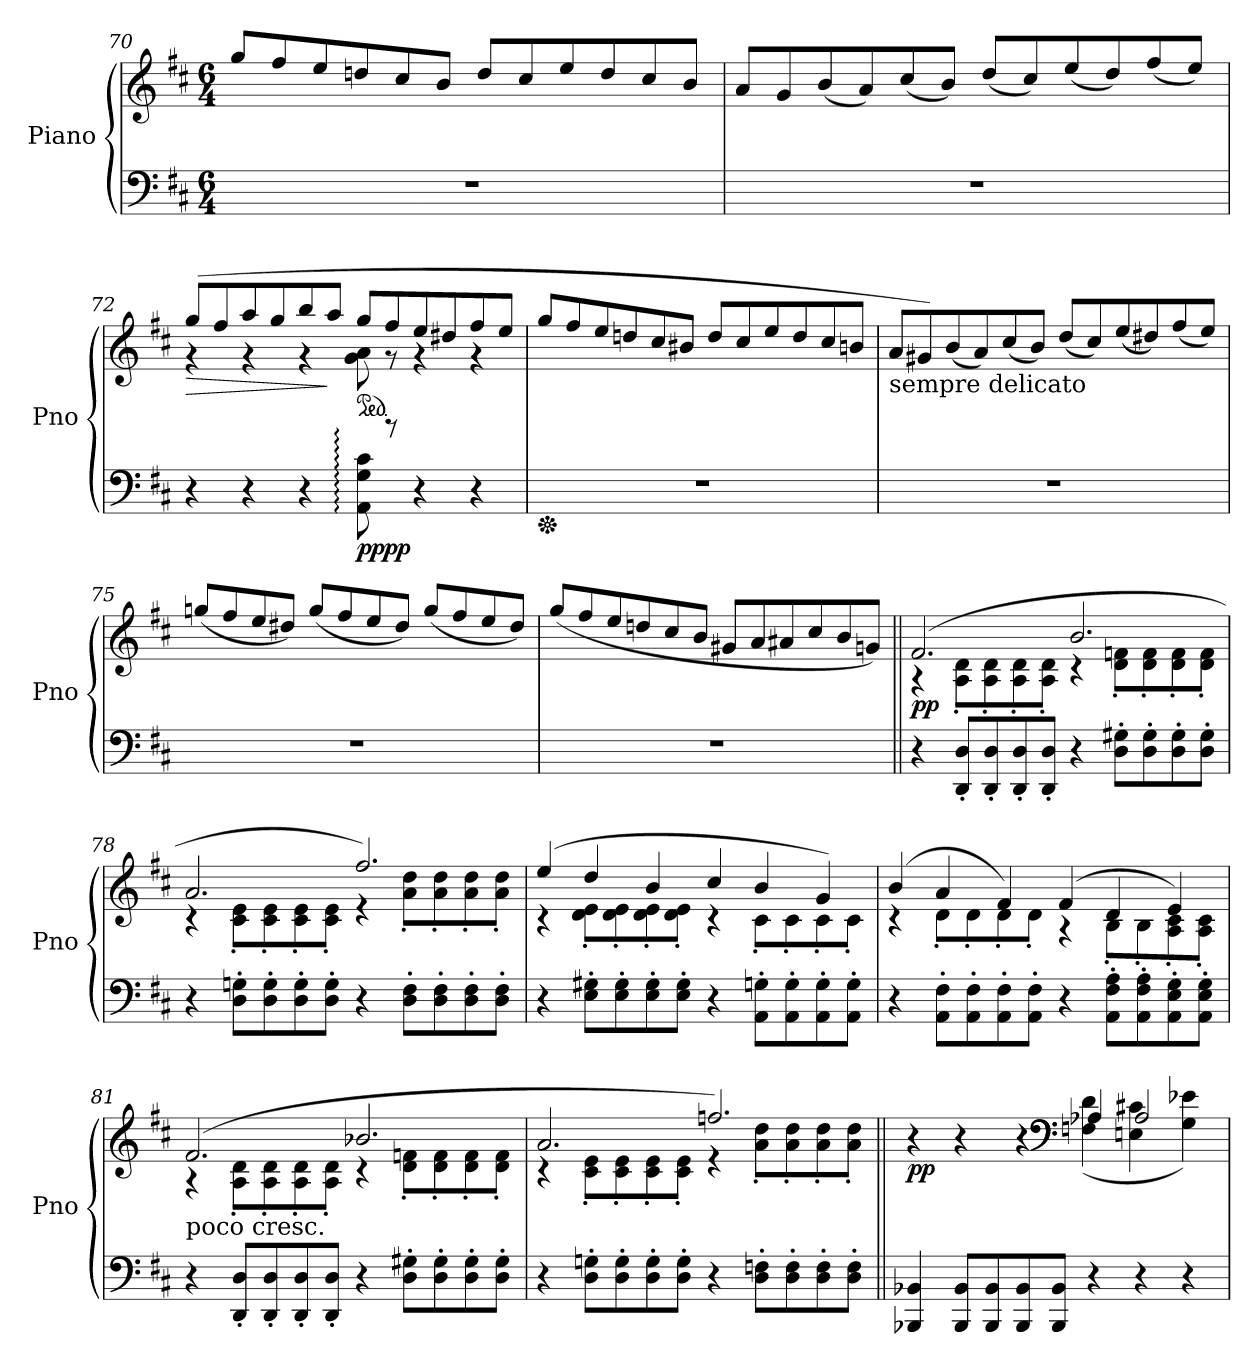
**kern	**kern	**dynam
*part1	*part1	*part1
*staff2	*staff1	*staff1/2
*I"Piano	*	*
*I'Pno	*	*
*clefF4	*clefG2	*
*k[f#c#]	*k[f#c#]	*
*D:	*D:	*
*M6/4	*M6/4	*
=70	=70	=70
1.r	8gg/L	.
.	8ff#/	.
.	8ee/	.
.	8ddn/	.
.	8cc#/	.
.	8b/J	.
.	8dd/L	.
.	8cc#/	.
.	8ee/	.
.	8dd/	.
.	8cc#/	.
.	8b/J	.
=71	=71	=71
1.r	8a/L	.
.	8g/	.
.	(8b/	.
.	8a/)	.
.	(8cc#/	.
.	8b/J)	.
.	(8dd/L	.
.	8cc#/)	.
.	(8ee/	.
.	8dd/)	.
.	(8ff#/	.
.	8ee/J)	.
=72	=72	=72
*^	*	*
!	!	!	!LO:HP:b
*	*	*^	*
4r	2.ryy	(8gg/L	4rg	>
.	.	8ff#/	.	.
4r	.	8aa/	4rg	.
.	.	8gg/	.	.
4r	.	8bb/	4rg	.
.	.	8aa/J	.	]
*	*	*ped	*	*
!	!	!	!	!LO:DY:b=2
!	!	!	!	!LO:DY:n=1:b
8AA\ 8G\ 8c#\	4AAyy: 4Gyy: 4c#yy: 4gyy: 4ayy:	8gg/L	8g\: 8a\:	pp pp
8r	.	8ff#/	8rg	.
4r	2ryy	8ee/	4rg	.
.	.	8dd#X/	.	.
4r	.	8ff#/	4rg	.
.	.	8ee/J	.	.
*v	*v	*	*	*
*	*v	*v	*
!!LO:PB:g=z
=73	=73	=73
*Xped	*	*
1.r	8gg/L	.
.	8ff#/	.
.	8ee/	.
.	8ddn/	.
.	8cc#/	.
.	8b#X/J	.
.	8dd/L	.
.	8cc#/	.
.	8ee/	.
.	8dd/	.
.	8cc#/	.
.	8bn/J	.
=74	=74	=74
!	!LO:TX:b:t=sempre delicato	!
1.r	8a/L	.
.	8g#X/)	.
.	(8b/	.
.	8a/)	.
.	(8cc#/	.
.	8b/J)	.
.	(8dd/L	.
.	8cc#/)	.
.	(8ee/	.
.	8dd#X/)	.
.	(8ff#/	.
.	8ee/J)	.
=75	=75	=75
1.r	(8ggn/L	.
.	8ff#/	.
.	8ee/	.
.	8dd#X/J)	.
.	(8gg/L	.
.	8ff#/	.
.	8ee/	.
.	8dd#/J)	.
.	(8gg/L	.
.	8ff#/	.
.	8ee/	.
.	8dd#/J)	.
=76	=76	=76
1.r	(8gg/L	.
.	8ff#/	.
.	8ee/	.
.	8ddn/	.
.	8cc#/	.
.	8b/J	.
.	8g#X/L	.
.	8a/	.
.	8a#X/	.
.	8cc#/	.
.	8b/	.
.	8gn/J)	.
!!LO:LB:g=z
=77||	=77||	=77||
*	*^	*
!	!	!	!LO:DY:b
4r	(2.f#/	4rA	pp
8DD/' 8D/'L	.	8A\' 8d\'L	.
8DD/' 8D/'	.	8A\' 8d\'	.
8DD/' 8D/'	.	8A\' 8d\'	.
8DD/' 8D/'J	.	8A\' 8d\'J	.
4r	2.b/	4rc	.
8D\' 8G#X\'L	.	8d\' 8fn\'L	.
8D\' 8G#\'	.	8d\' 8f\'	.
8D\' 8G#\'	.	8d\' 8f\'	.
8D\' 8G#\'J	.	8d\' 8f\'J	.
=78	=78	=78	=78
4r	2.a/	4rc	.
8D\' 8Gn\'L	.	8c#\' 8e\'L	.
8D\' 8G\'	.	8c#\' 8e\'	.
8D\' 8G\'	.	8c#\' 8e\'	.
8D\' 8G\'J	.	8c#\' 8e\'J	.
4r	2.ff#/)	4re	.
8D\' 8F#\'L	.	8a\' 8dd\'L	.
8D\' 8F#\'	.	8a\' 8dd\'	.
8D\' 8F#\'	.	8a\' 8dd\'	.
8D\' 8F#\'J	.	8a\' 8dd\'J	.
=79	=79	=79	=79
4r	(4ee/	4rc	.
8E\' 8G#X\'L	4dd/	8d\' 8e\'L	.
8E\' 8G#\'	.	8d\' 8e\'	.
8E\' 8G#\'	4b/	8d\' 8e\'	.
8E\' 8G#\'J	.	8d\' 8e\'J	.
4r	4cc#/	4rc	.
8AA\' 8Gn\'L	4b/	8c#'\L	.
8AA\' 8G\'	.	8c#'\	.
8AA\' 8G\'	4g/)	8c#'\	.
8AA\' 8G\'J	.	8c#'\J	.
=80	=80	=80	=80
4r	(4b/	4rc	.
8AA\' 8F#\'L	4a/	8d'\L	.
8AA\' 8F#\'	.	8d'\	.
8AA\' 8F#\'	4f#/)	8d'\	.
8AA\' 8F#\'J	.	8d'\J	.
4r	(4f#/	4rA	.
8AA\' 8F#\' 8A\'L	4d/	8B'\L	.
8AA\' 8F#\' 8A\'	.	8B'\	.
8AA\' 8E\' 8G\'	4e/)	8A\' 8c#\'	.
8AA\' 8E\' 8G\'J	.	8A\' 8c#\'J	.
!!LO:LB:g=z	!!
=81	=81	=81	=81
!	!LO:TX:b:t=poco cresc.	!	!
4r	(2.f#/	4rA	.
8DD/' 8D/'L	.	8A\' 8d\'L	.
8DD/' 8D/'	.	8A\' 8d\'	.
8DD/' 8D/'	.	8A\' 8d\'	.
8DD/' 8D/'J	.	8A\' 8d\'J	.
4r	2.b-X/	4rc	.
8D\' 8G#X\'L	.	8d\' 8fn\'L	.
8D\' 8G#\'	.	8d\' 8f\'	.
8D\' 8G#\'	.	8d\' 8f\'	.
8D\' 8G#\'J	.	8d\' 8f\'J	.
=82	=82	=82	=82
4r	2.a/	4rc	.
8D\' 8Gn\'L	.	8c#\' 8e\'L	.
8D\' 8G\'	.	8c#\' 8e\'	.
8D\' 8G\'	.	8c#\' 8e\'	.
8D\' 8G\'J	.	8c#\' 8e\'J	.
4r	2.ffn/)	4re	.
8D\' 8Fn\'L	.	8a\' 8dd\'L	.
8D\' 8F\'	.	8a\' 8dd\'	.
8D\' 8F\'	.	8a\' 8dd\'	.
8D\' 8F\'J	.	8a\' 8dd\'J	.
=83||	=83||	=83||	=83||
!	!	!	!LO:DY:b
4BBB-X/ 4BB-X/	4r	2.ryy	pp
8BBB-/ 8BB-/L	4r	.	.
8BBB-/ 8BB-/	.	.	.
8BBB-/ 8BB-/	4r	.	.
8BBB-/ 8BB-/J	.	.	.
*	*clefF4	*	*
4r	4A-X/	(4Fn\ 4d\	.
4r	2A-/	4En\ 4c#X\	.
4r	.	4G\ 4e-X\)	.
*	*v	*v	*
=	=	=
*-	*-	*-
